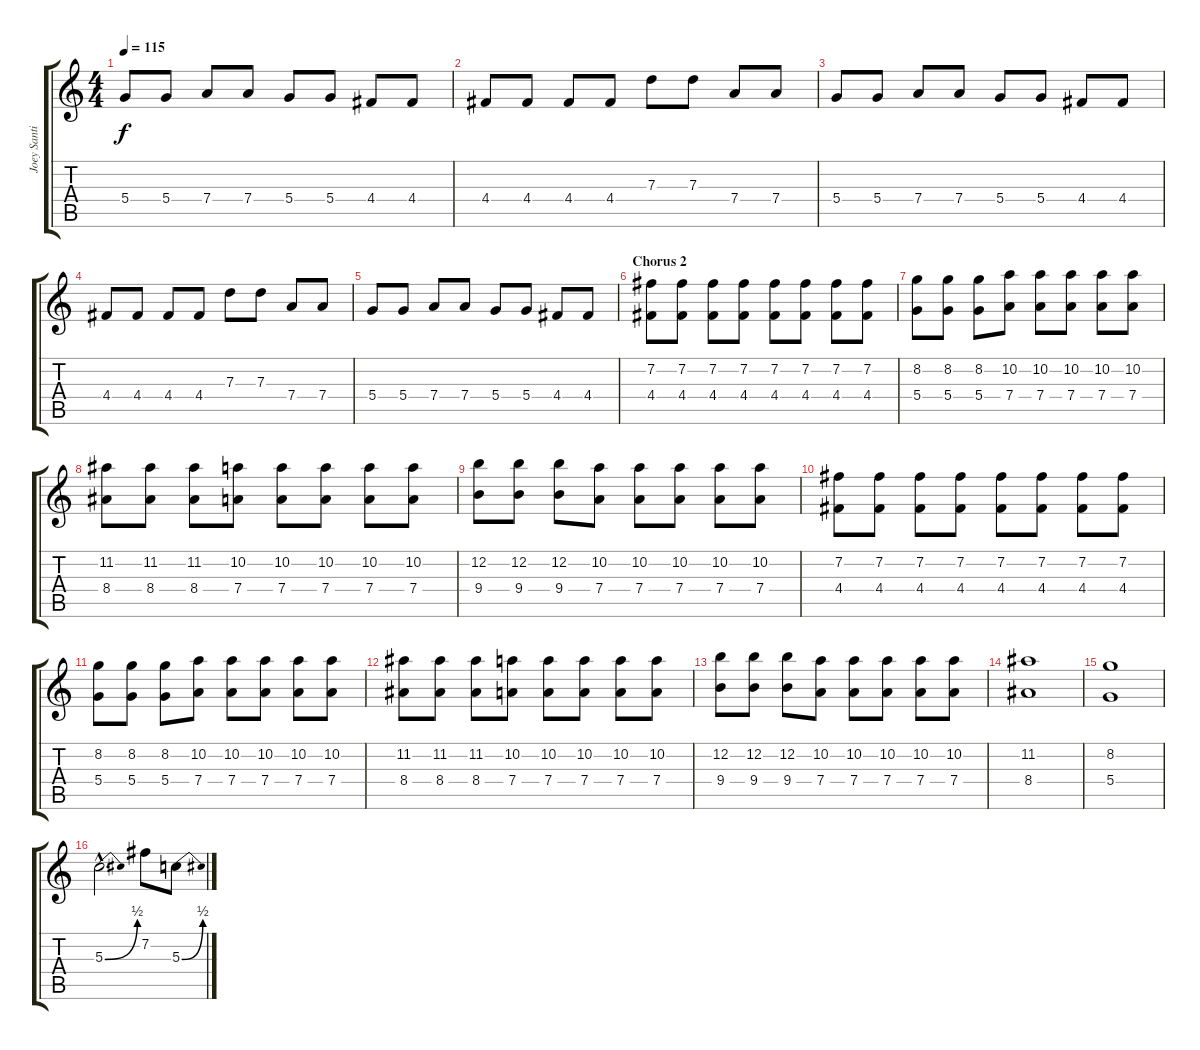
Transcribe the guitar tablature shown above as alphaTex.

\track ("Joey Santiago" "Joey Santi") {instrument distortionguitar}
\staff {score tabs}
\tuning (E4 B3 G3 D3 A2 E2) {hide}
\ts (4 4)
\tempo 115
\clef g2
\ks c
5.4.8{dy f} 5.4.8 7.4.8 7.4.8 5.4.8 5.4.8 4.4.8 4.4.8 |
4.4.8 4.4.8 4.4.8 4.4.8 7.3.8 7.3.8 7.4.8 7.4.8 |
5.4.8 5.4.8 7.4.8 7.4.8 5.4.8 5.4.8 4.4.8 4.4.8 |
4.4.8 4.4.8 4.4.8 4.4.8 7.3.8 7.3.8 7.4.8 7.4.8 |
5.4.8 5.4.8 7.4.8 7.4.8 5.4.8 5.4.8 4.4.8 4.4.8 |
\section ("" "Chorus 2")
(7.2 4.4).8{instrument distortionguitar} (7.2 4.4).8 (7.2 4.4).8 (7.2 4.4).8 (7.2 4.4).8 (7.2 4.4).8 (7.2 4.4).8 (7.2 4.4).8 |
(8.2 5.4).8 (8.2 5.4).8 (8.2 5.4).8 (10.2 7.4).8 (10.2 7.4).8 (10.2 7.4).8 (10.2 7.4).8 (10.2 7.4).8 |
(11.2 8.4).8 (11.2 8.4).8 (11.2 8.4).8 (10.2 7.4).8 (10.2 7.4).8 (10.2 7.4).8 (10.2 7.4).8 (10.2 7.4).8 |
(12.2 9.4).8 (12.2 9.4).8 (12.2 9.4).8 (10.2 7.4).8 (10.2 7.4).8 (10.2 7.4).8 (10.2 7.4).8 (10.2 7.4).8 |
(7.2 4.4).8 (7.2 4.4).8 (7.2 4.4).8 (7.2 4.4).8 (7.2 4.4).8 (7.2 4.4).8 (7.2 4.4).8 (7.2 4.4).8 |
(8.2 5.4).8 (8.2 5.4).8 (8.2 5.4).8 (10.2 7.4).8 (10.2 7.4).8 (10.2 7.4).8 (10.2 7.4).8 (10.2 7.4).8 |
(11.2 8.4).8 (11.2 8.4).8 (11.2 8.4).8 (10.2 7.4).8 (10.2 7.4).8 (10.2 7.4).8 (10.2 7.4).8 (10.2 7.4).8 |
(12.2 9.4).8 (12.2 9.4).8 (12.2 9.4).8 (10.2 7.4).8 (10.2 7.4).8 (10.2 7.4).8 (10.2 7.4).8 (10.2 7.4).8 |
(11.2 8.4).1 |
(8.2 5.4).1 |
5.3{be (bend 0 0 60 2) hac}.2{d} 7.2.8 5.3{be (bend 0 0 60 2)}.8
